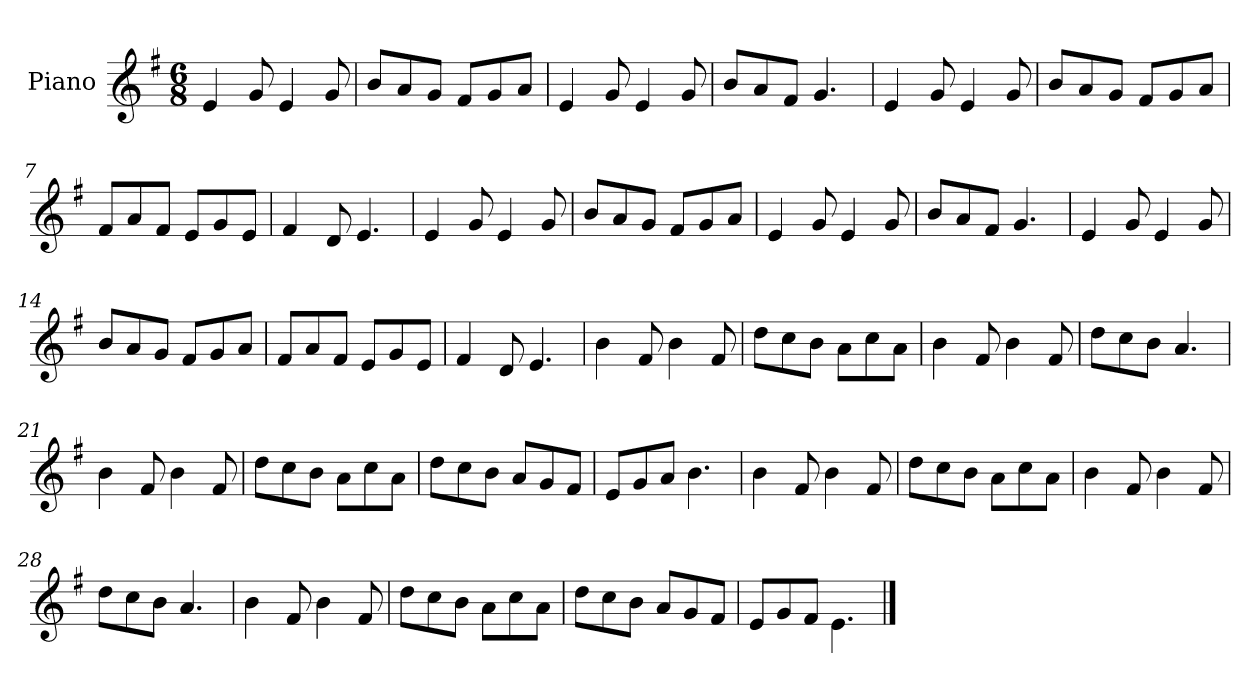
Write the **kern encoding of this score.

**kern
*part1
*staff1
*I"Piano
*I'Pno
*clefG2
*k[f#]
*M6/8
=1
4e/
8g/
4e/
8g/
=2
8b/L
8a/
8g/J
8f#/L
8g/
8a/J
=3
4e/
8g/
4e/
8g/
=4
8b/L
8a/
8f#/J
4.g/
=5
4e/
8g/
4e/
8g/
=6
8b/L
8a/
8g/J
8f#/L
8g/
8a/J
=7
8f#/L
8a/
8f#/J
8e/L
8g/
8e/J
=8
4f#/
8d/
4.e/
=9
4e/
8g/
4e/
8g/
=10
8b/L
8a/
8g/J
8f#/L
8g/
8a/J
=11
4e/
8g/
4e/
8g/
=12
8b/L
8a/
8f#/J
4.g/
=13
4e/
8g/
4e/
8g/
=14
8b/L
8a/
8g/J
8f#/L
8g/
8a/J
=15
8f#/L
8a/
8f#/J
8e/L
8g/
8e/J
=16
4f#/
8d/
4.e/
=17
4b\
8f#/
4b\
8f#/
=18
8dd\L
8cc\
8b\J
8a\L
8cc\
8a\J
=19
4b\
8f#/
4b\
8f#/
=20
8dd\L
8cc\
8b\J
4.a/
=21
4b\
8f#/
4b\
8f#/
=22
8dd\L
8cc\
8b\J
8a\L
8cc\
8a\J
=23
8dd\L
8cc\
8b\J
8a/L
8g/
8f#/J
=24
8e/L
8g/
8a/J
4.b\
=25
4b\
8f#/
4b\
8f#/
=26
8dd\L
8cc\
8b\J
8a\L
8cc\
8a\J
=27
4b\
8f#/
4b\
8f#/
=28
8dd\L
8cc\
8b\J
4.a/
=29
4b\
8f#/
4b\
8f#/
=30
8dd\L
8cc\
8b\J
8a\L
8cc\
8a\J
=31
8dd\L
8cc\
8b\J
8a/L
8g/
8f#/J
=32
8e/L
8g/
8f#/J
4.e\
==
*-
